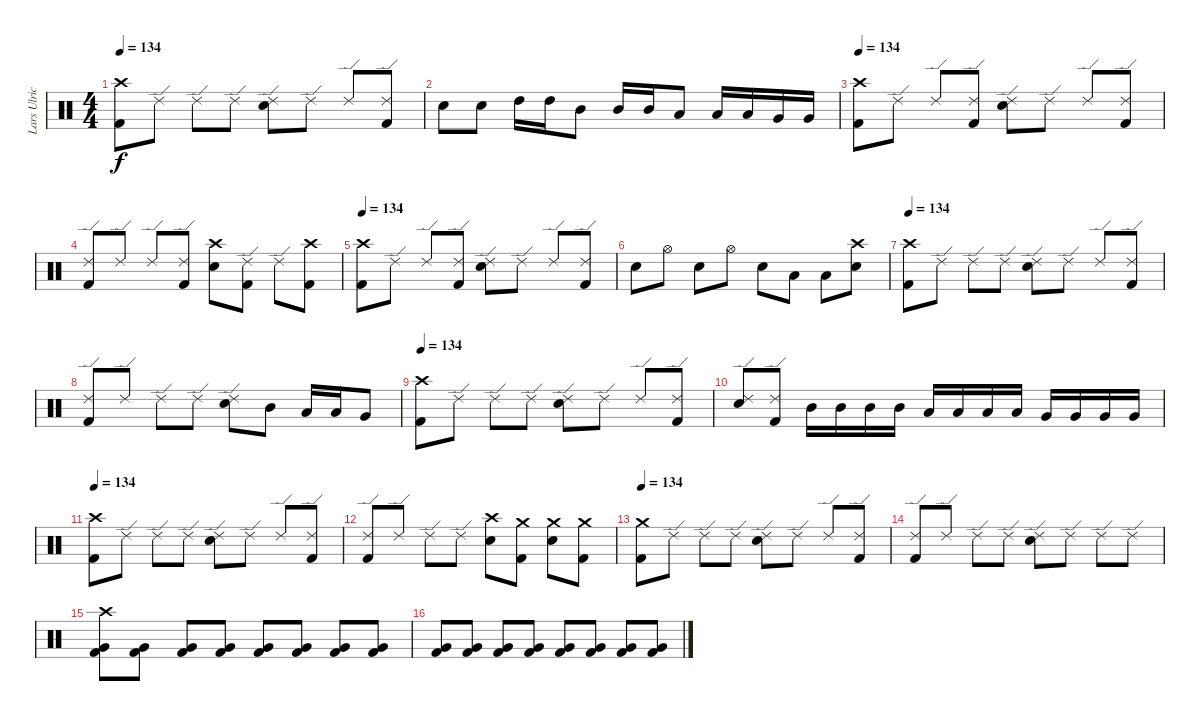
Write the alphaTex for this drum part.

\track ("Lars Ulrich" "Lars Ulric") {instrument percussion}
\staff {score}
\articulation defaults
\ts (4 4)
\tempo 134
\clef neutral
\ks c
("Crash high (hit)" "Kick (hit) 2").8{dy f} "Ride (edge) 2".8 "Ride (edge) 2".8 "Ride (edge) 2".8 ("Ride (edge) 2" "Snare (hit) 2").8 "Ride (edge) 2".8 "Ride (edge) 2".8 ("Ride (edge) 2" "Kick (hit) 2").8 |
"Snare (hit) 2".8 "Snare (hit) 2".8 "High Tom (hit)".16 "High Tom (hit)".16 "Mid Tom (hit)".8 "Mid Tom (hit)".16 "Mid Tom (hit)".16 "Low Tom (hit)".8 "Low Tom (hit)".16 "Low Tom (hit)".16 "Very Low Tom (hit)".16 "Very Low Tom (hit)".16 |
\tempo 134
("Crash high (hit)" "Kick (hit) 2").8 "Ride (edge) 2".8 "Ride (edge) 2".8 ("Ride (edge) 2" "Kick (hit) 2").8 ("Ride (edge) 2" "Snare (hit) 2").8 "Ride (edge) 2".8 "Ride (edge) 2".8 ("Ride (edge) 2" "Kick (hit) 2").8 |
("Ride (edge) 2" "Kick (hit) 2").8 "Ride (edge) 2".8 "Ride (edge) 2".8 ("Ride (edge) 2" "Kick (hit) 2").8 ("Crash high (hit)" "Snare (hit) 2").8 ("Ride (edge) 2" "Kick (hit) 2").8 "Ride (edge) 2".8 ("Crash high (hit)" "Kick (hit) 2").8 |
\tempo 134
("Crash high (hit)" "Kick (hit) 2").8 "Ride (edge) 2".8 "Ride (edge) 2".8 ("Ride (edge) 2" "Kick (hit) 2").8 ("Ride (edge) 2" "Snare (hit) 2").8 "Ride (edge) 2".8 "Ride (edge) 2".8 ("Ride (edge) 2" "Kick (hit) 2").8 |
"Snare (hit) 2".8 "Hi-Hat (open)".8 "Snare (hit) 2".8 "Hi-Hat (open)".8 "Snare (hit) 2".8 "Low Tom (hit)".8 "Low Tom (hit)".8 ("Crash high (hit)" "Snare (hit) 2").8 |
\tempo 134
("Crash high (hit)" "Kick (hit) 2").8 "Ride (edge) 2".8 "Ride (edge) 2".8 "Ride (edge) 2".8 ("Ride (edge) 2" "Snare (hit) 2").8 "Ride (edge) 2".8 "Ride (edge) 2".8 ("Ride (edge) 2" "Kick (hit) 2").8 |
("Ride (edge) 2" "Kick (hit) 2").8 "Ride (edge) 2".8 "Ride (edge) 2".8 "Ride (edge) 2".8 ("Ride (edge) 2" "Snare (hit) 2").8 "Mid Tom (hit)".8 "Low Tom (hit)".16 "Low Tom (hit)".16 "Very Low Tom (hit)".8 |
\tempo 134
("Crash high (hit)" "Kick (hit) 2").8 "Ride (edge) 2".8 "Ride (edge) 2".8 "Ride (edge) 2".8 ("Ride (edge) 2" "Snare (hit) 2").8 "Ride (edge) 2".8 "Ride (edge) 2".8 ("Ride (edge) 2" "Kick (hit) 2").8 |
("Ride (edge) 2" "Snare (hit) 2").8 ("Ride (edge) 2" "Kick (hit) 2").8 "Mid Tom (hit)".16 "Mid Tom (hit)".16 "Mid Tom (hit)".16 "Mid Tom (hit)".16 "Low Tom (hit)".16 "Low Tom (hit)".16 "Low Tom (hit)".16 "Low Tom (hit)".16 "Very Low Tom (hit)".16 "Very Low Tom (hit)".16 "Very Low Tom (hit)".16 "Very Low Tom (hit)".16 |
\tempo 134
("Crash high (hit)" "Kick (hit) 2").8 "Ride (edge) 2".8 "Ride (edge) 2".8 "Ride (edge) 2".8 ("Ride (edge) 2" "Snare (hit) 2").8 "Ride (edge) 2".8 "Ride (edge) 2".8 ("Ride (edge) 2" "Kick (hit) 2").8 |
("Ride (edge) 2" "Kick (hit) 2").8 "Ride (edge) 2".8 "Ride (edge) 2".8 "Ride (edge) 2".8 ("Crash high (hit)" "Snare (hit) 2").8 ("Crash medium (hit)" "Kick (hit) 2").8 ("Crash medium (hit)" "Snare (hit) 2").8 ("Crash medium (hit)" "Kick (hit) 2").8 |
\tempo 134
("Crash medium (hit)" "Kick (hit) 2").8 "Ride (edge) 2".8 "Ride (edge) 2".8 "Ride (edge) 2".8 ("Ride (edge) 2" "Snare (hit) 2").8 "Ride (edge) 2".8 "Ride (edge) 2".8 ("Ride (edge) 2" "Kick (hit) 2").8 |
("Ride (edge) 2" "Kick (hit) 2").8 "Ride (edge) 2".8 "Ride (edge) 2".8 "Ride (edge) 2".8 ("Ride (edge) 2" "Snare (hit) 2").8 "Ride (edge) 2".8 "Ride (edge) 2".8 "Ride (edge) 2".8 |
("Crash high (hit)" "Very Low Tom (hit)" "Kick (hit) 2").8 ("Very Low Tom (hit)" "Kick (hit) 2").8 ("Very Low Tom (hit)" "Kick (hit) 2").8 ("Very Low Tom (hit)" "Kick (hit) 2").8 ("Very Low Tom (hit)" "Kick (hit) 2").8 ("Very Low Tom (hit)" "Kick (hit) 2").8 ("Very Low Tom (hit)" "Kick (hit) 2").8 ("Very Low Tom (hit)" "Kick (hit) 2").8 |
("Very Low Tom (hit)" "Kick (hit) 2").8 ("Very Low Tom (hit)" "Kick (hit) 2").8 ("Very Low Tom (hit)" "Kick (hit) 2").8 ("Very Low Tom (hit)" "Kick (hit) 2").8 ("Very Low Tom (hit)" "Kick (hit) 2").8 ("Very Low Tom (hit)" "Kick (hit) 2").8 ("Very Low Tom (hit)" "Kick (hit) 2").8 ("Very Low Tom (hit)" "Kick (hit) 2").8
